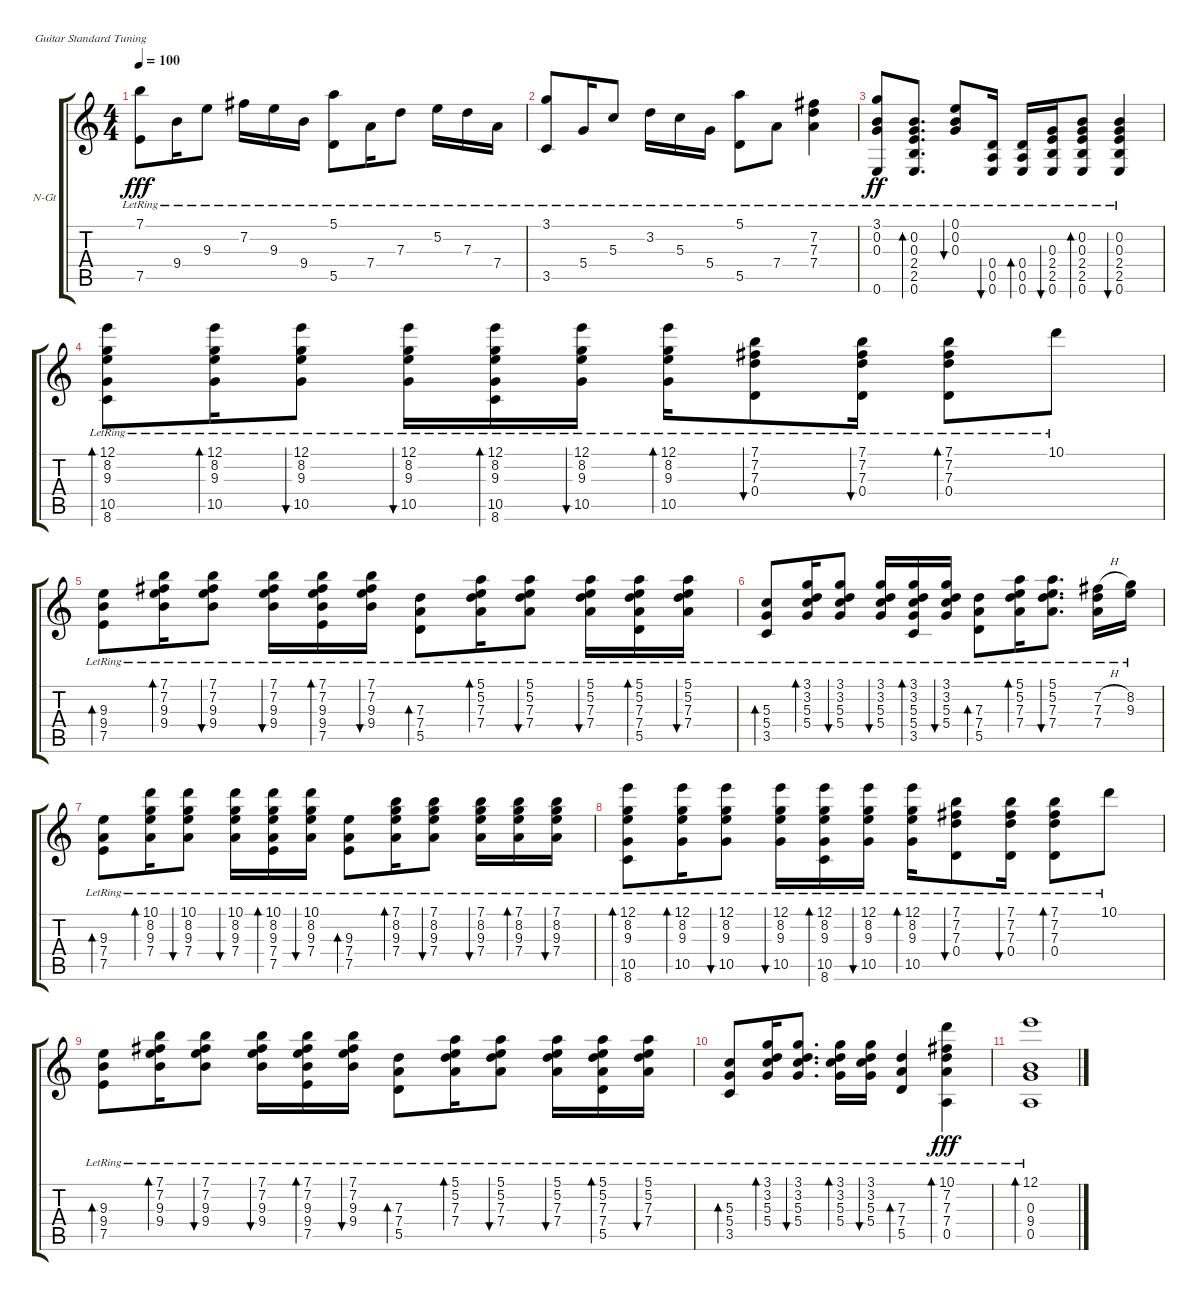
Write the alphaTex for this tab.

\bracketExtendMode groupsimilarinstruments
\firstSystemTrackNameOrientation horizontal
\otherSystemsTrackNameOrientation horizontal
\track ("Spur 1" "N-Gt") {instrument acousticguitarnylon}
\staff {score tabs}
\tuning (E4 B3 G3 D3 A2 E2)
\ts (4 4)
\tempo 100
\clef g2
\ks c
(7.1{lr} 7.5{lr}).8{dy fff} 9.4{lr}.16 9.3{lr}.8 7.2{lr}.16 9.3{lr}.16 9.4{lr}.16 (5.1{lr} 5.5{lr}).8 7.4{lr}.16 7.3{lr}.8 5.2{lr}.16 7.3{lr}.16 7.4{lr}.16 |
(3.1{lr} 3.5{lr}).8 5.4{lr}.16 5.3{lr}.8 3.2{lr}.16 5.3{lr}.16 5.4{lr}.16 (5.1{lr} 5.5{lr}).8 7.4{lr}.8 (7.2{lr} 7.3{lr} 7.4{lr}).4 |
(3.1{lr} 0.2{lr} 0.3{lr} 0.6{lr}).8{dy ff} (0.2{lr} 0.3{lr} 2.4{lr} 2.5{lr} 0.6{lr}).8{d bd 60} (0.1{lr} 0.2{lr} 0.3{lr}).8{bu 60} (0.4{lr} 0.5{lr} 0.6{lr}).16{bu 60} (0.4{lr} 0.5{lr} 0.6{lr}).16{bd 60} (0.3{lr} 2.4{lr} 2.5{lr} 0.6{lr}).16{bu 60} (0.2{lr} 0.3{lr} 2.4{lr} 2.5{lr} 0.6{lr}).8{bd 60} (0.2{lr} 0.3{lr} 2.4{lr} 2.5{lr} 0.6{lr}).4{bu 60} |
(12.1{lr} 8.2{lr} 9.3{lr} 10.5{lr} 8.6{lr}).8{bd 60} (12.1{lr} 8.2{lr} 9.3{lr} 10.5{lr}).16{bd 60} (12.1{lr} 8.2{lr} 9.3{lr} 10.5{lr}).8{bu 60} (12.1{lr} 8.2{lr} 9.3{lr} 10.5{lr}).16{bu 60} (12.1{lr} 8.2{lr} 9.3{lr} 10.5{lr} 8.6{lr}).16{bd 60} (12.1{lr} 8.2{lr} 9.3{lr} 10.5{lr}).16{bu 60} (12.1{lr} 8.2{lr} 9.3{lr} 10.5{lr}).16{bd 60} (7.1{lr} 7.2{lr} 7.3{lr} 0.4{lr}).8{bu 60} (7.1{lr} 7.2{lr} 7.3{lr} 0.4{lr}).16{bu 60} (7.1{lr} 7.2{lr} 7.3{lr} 0.4{lr}).8{bd 60} 10.1{lr}.8 |
(9.3{lr} 9.4{lr} 7.5{lr}).8{bd 60} (7.1{lr} 7.2{lr} 9.3{lr} 9.4{lr}).16{bd 60} (7.1{lr} 7.2{lr} 9.3{lr} 9.4{lr}).8{bu 60} (7.1{lr} 7.2{lr} 9.3{lr} 9.4{lr}).16{bu 60} (7.1{lr} 7.2{lr} 9.3{lr} 9.4{lr} 7.5{lr}).16{bd 60} (7.1{lr} 7.2{lr} 9.3{lr} 9.4{lr}).16{bu 60} (7.3{lr} 7.4{lr} 5.5{lr}).8{bd 60} (5.1{lr} 5.2{lr} 7.3{lr} 7.4{lr}).16{bd 60} (5.1{lr} 5.2{lr} 7.3{lr} 7.4{lr}).8{bu 60} (5.1{lr} 5.2{lr} 7.3{lr} 7.4{lr}).16{bu 60} (5.1{lr} 5.2{lr} 7.3{lr} 7.4{lr} 5.5{lr}).16{bd 60} (5.1{lr} 5.2{lr} 7.3{lr} 7.4{lr}).16{bu 60} |
(5.3{lr} 5.4{lr} 3.5{lr}).8{bd 60} (3.1{lr} 3.2{lr} 5.3{lr} 5.4{lr}).16{bd 60} (3.1{lr} 3.2{lr} 5.3{lr} 5.4{lr}).8{bu 60} (3.1{lr} 3.2{lr} 5.3{lr} 5.4{lr}).16{bu 60} (3.1{lr} 3.2{lr} 5.3{lr} 5.4{lr} 3.5{lr}).16{bd 60} (3.1{lr} 3.2{lr} 5.3{lr} 5.4{lr}).16{bu 60} (7.3{lr} 7.4{lr} 5.5{lr}).8{bd 60} (5.1{lr} 5.2{lr} 7.3{lr} 7.4{lr}).16{bd 60} (5.1{lr} 5.2{lr} 7.3{lr} 7.4{lr}).8{d bu 60} (7.2{h lr} 7.3{lr} 7.4).16 (8.2{lr} 9.3{lr}).16 |
(9.3{lr} 7.4{lr} 7.5{lr}).8{bd 60} (10.1{lr} 8.2{lr} 9.3{lr} 7.4{lr}).16{bd 60} (10.1{lr} 8.2{lr} 9.3{lr} 7.4{lr}).8{bu 60} (10.1{lr} 8.2{lr} 9.3{lr} 7.4{lr}).16{bu 60} (10.1{lr} 8.2{lr} 9.3{lr} 7.4{lr} 7.5{lr}).16{bd 60} (10.1{lr} 8.2{lr} 9.3{lr} 7.4{lr}).16{bu 60} (9.3{lr} 7.4{lr} 7.5{lr}).8{bd 60} (7.1{lr} 8.2{lr} 9.3{lr} 7.4{lr}).16{bd 60} (7.1{lr} 8.2{lr} 9.3{lr} 7.4{lr}).8{bu 60} (7.1{lr} 8.2{lr} 9.3{lr} 7.4{lr}).16{bu 60} (7.1{lr} 8.2{lr} 9.3{lr} 7.4{lr}).16{bd 60} (7.1{lr} 8.2{lr} 9.3{lr} 7.4{lr}).16{bu 60} |
(12.1{lr} 8.2{lr} 9.3{lr} 10.5{lr} 8.6{lr}).8{bd 60} (12.1{lr} 8.2{lr} 9.3{lr} 10.5{lr}).16{bd 60} (12.1{lr} 8.2{lr} 9.3{lr} 10.5{lr}).8{bu 60} (12.1{lr} 8.2{lr} 9.3{lr} 10.5{lr}).16{bu 60} (12.1{lr} 8.2{lr} 9.3{lr} 10.5{lr} 8.6{lr}).16{bd 60} (12.1{lr} 8.2{lr} 9.3{lr} 10.5{lr}).16{bu 60} (12.1{lr} 8.2{lr} 9.3{lr} 10.5{lr}).16{bd 60} (7.1{lr} 7.2{lr} 7.3{lr} 0.4{lr}).8{bu 60} (7.1{lr} 7.2{lr} 7.3{lr} 0.4{lr}).16{bu 60} (7.1{lr} 7.2{lr} 7.3{lr} 0.4{lr}).8{bd 60} 10.1{lr}.8 |
(9.3{lr} 9.4{lr} 7.5{lr}).8{bd 60} (7.1{lr} 7.2{lr} 9.3{lr} 9.4{lr}).16{bd 60} (7.1{lr} 7.2{lr} 9.3{lr} 9.4{lr}).8{bu 60} (7.1{lr} 7.2{lr} 9.3{lr} 9.4{lr}).16{bu 60} (7.1{lr} 7.2{lr} 9.3{lr} 9.4{lr} 7.5{lr}).16{bd 60} (7.1{lr} 7.2{lr} 9.3{lr} 9.4{lr}).16{bu 60} (7.3{lr} 7.4{lr} 5.5{lr}).8{bd 60} (5.1{lr} 5.2{lr} 7.3{lr} 7.4{lr}).16{bd 60} (5.1{lr} 5.2{lr} 7.3{lr} 7.4{lr}).8{bu 60} (5.1{lr} 5.2{lr} 7.3{lr} 7.4{lr}).16{bu 60} (5.1{lr} 5.2{lr} 7.3{lr} 7.4{lr} 5.5{lr}).16{bd 60} (5.1{lr} 5.2{lr} 7.3{lr} 7.4{lr}).16{bu 60} |
(5.3{lr} 5.4{lr} 3.5{lr}).8{bd 60} (3.1{lr} 3.2{lr} 5.3{lr} 5.4{lr}).16{bd 60} (3.1{lr} 3.2{lr} 5.3{lr} 5.4{lr}).8{d bu 60} (3.1{lr} 3.2{lr} 5.3{lr} 5.4{lr}).16{bd 60} (3.1{lr} 3.2{lr} 5.3{lr} 5.4{lr}).16{bu 60} (7.3{lr} 7.4{lr} 5.5{lr}).4{bd 60} (10.1{lr} 7.2{lr} 7.3{lr} 7.4{lr} 0.5{lr}).4{bd 60 dy fff} |
(12.1{lr} 0.3{lr} 9.4{lr} 0.5{lr}).1{bd 60}
